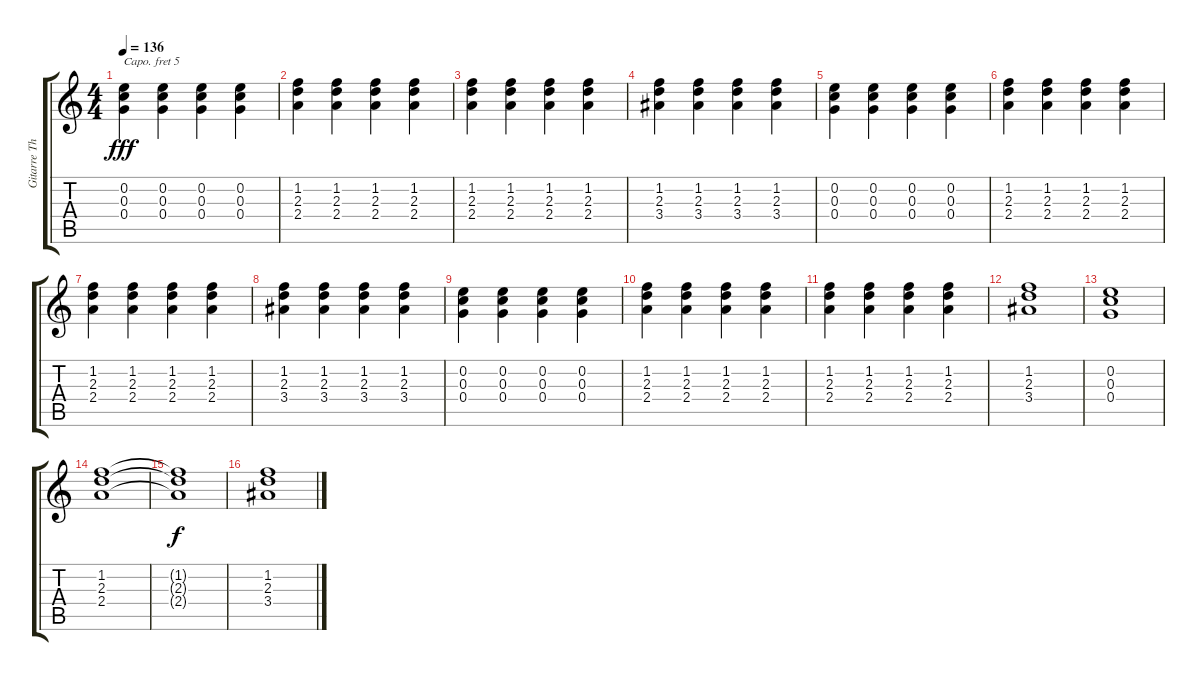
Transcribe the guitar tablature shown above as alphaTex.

\track ("Gitarre Thees" "Gitarre Th") {instrument distortionguitar}
\staff {score tabs}
\capo 5
\tuning (E4 B3 G3 D3 A2 E2) {hide}
\ts (4 4)
\tempo 136
\clef g2
\ks c
(0.2 0.3 0.4).4{dy fff} (0.2 0.3 0.4).4 (0.2 0.3 0.4).4 (0.2 0.3 0.4).4 |
(1.2 2.3 2.4).4 (1.2 2.3 2.4).4 (1.2 2.3 2.4).4 (1.2 2.3 2.4).4 |
(1.2 2.3 2.4).4 (1.2 2.3 2.4).4 (1.2 2.3 2.4).4 (1.2 2.3 2.4).4 |
(1.2 2.3 3.4).4 (1.2 2.3 3.4).4 (1.2 2.3 3.4).4 (1.2 2.3 3.4).4 |
(0.2 0.3 0.4).4 (0.2 0.3 0.4).4 (0.2 0.3 0.4).4 (0.2 0.3 0.4).4 |
(1.2 2.3 2.4).4 (1.2 2.3 2.4).4 (1.2 2.3 2.4).4 (1.2 2.3 2.4).4 |
(1.2 2.3 2.4).4 (1.2 2.3 2.4).4 (1.2 2.3 2.4).4 (1.2 2.3 2.4).4 |
(1.2 2.3 3.4).4 (1.2 2.3 3.4).4 (1.2 2.3 3.4).4 (1.2 2.3 3.4).4 |
(0.2 0.3 0.4).4 (0.2 0.3 0.4).4 (0.2 0.3 0.4).4 (0.2 0.3 0.4).4 |
(1.2 2.3 2.4).4 (1.2 2.3 2.4).4 (1.2 2.3 2.4).4 (1.2 2.3 2.4).4 |
(1.2 2.3 2.4).4 (1.2 2.3 2.4).4 (1.2 2.3 2.4).4 (1.2 2.3 2.4).4 |
(1.2 2.3 3.4).1 |
(0.2 0.3 0.4).1 |
(1.2 2.3 2.4).1 |
(1.2{t} 2.3{t} 2.4{t}).1{dy f} |
(1.2 2.3 3.4).1
